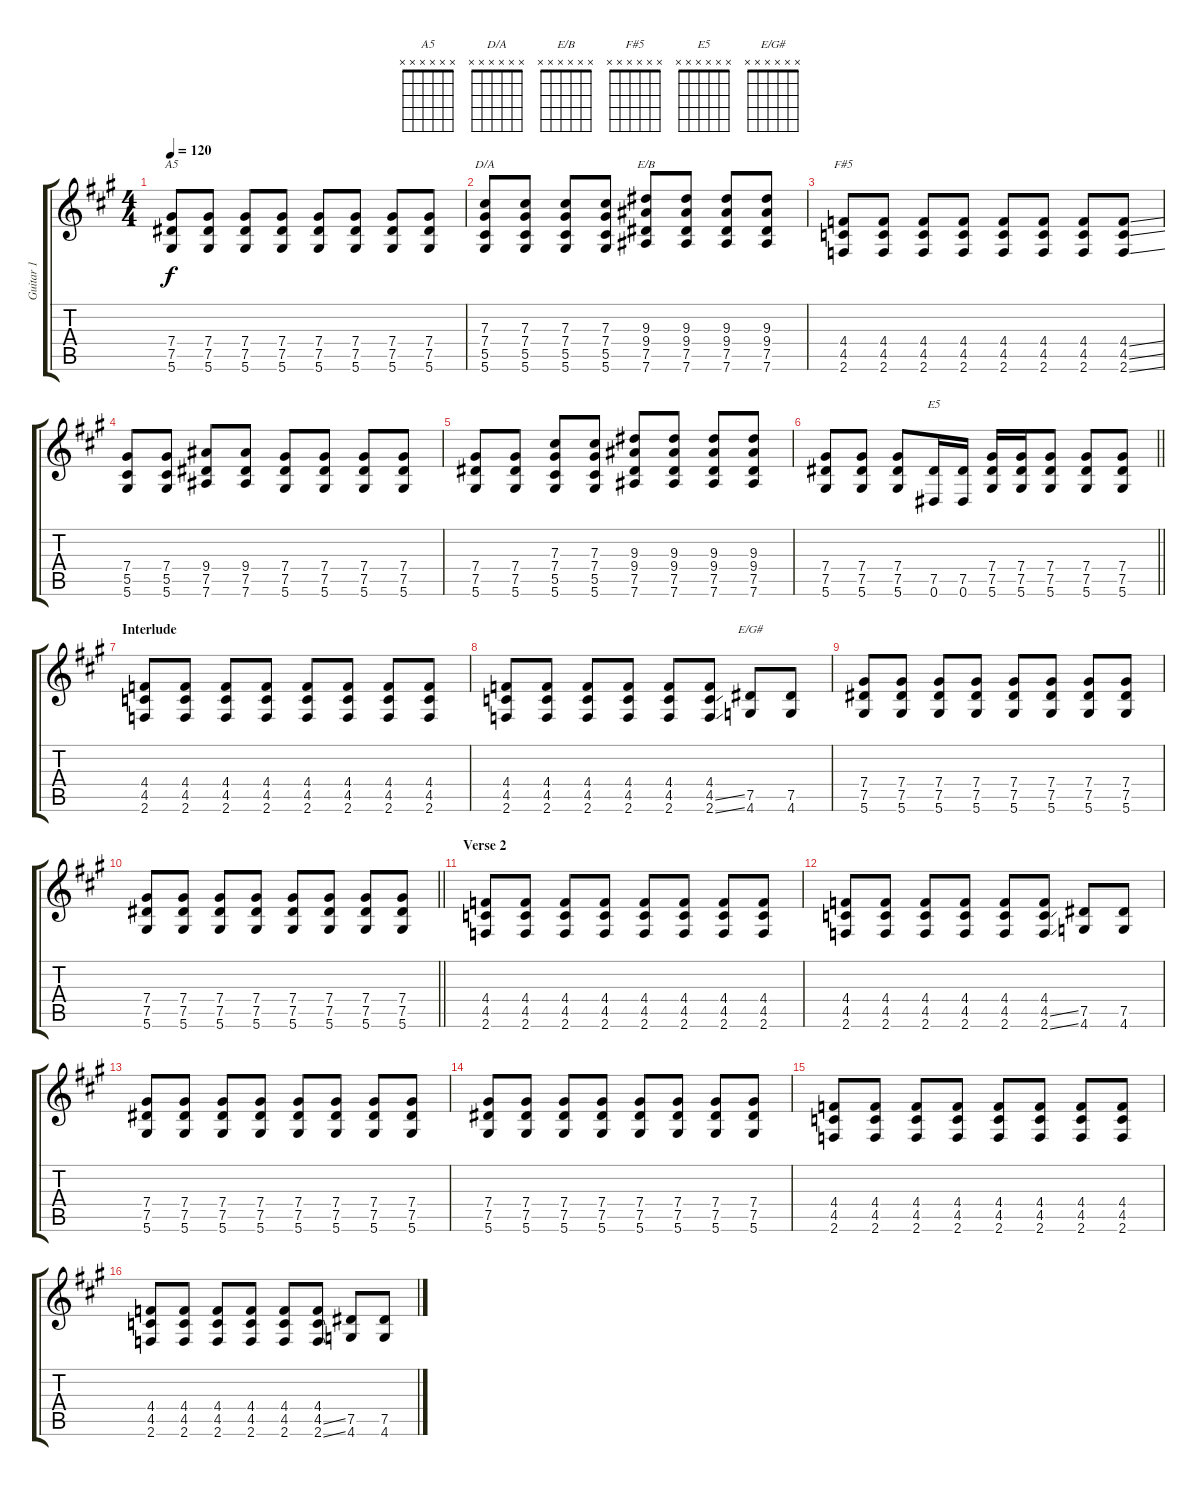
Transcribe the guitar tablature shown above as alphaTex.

\track ("Guitar 1" "Guitar 1") {instrument distortionguitar}
\staff {score tabs}
\tuning (Eb4 Bb3 Gb3 Db3 Ab2 Eb2) {hide}
\chord ("A5" x x x x x x)
\chord ("D/A" x x x x x x)
\chord ("E/B" x x x x x x)
\chord ("F#5" x x x x x x)
\chord ("E5" x x x x x x)
\chord ("E/G#" x x x x x x)
\ts (4 4)
\tempo 120
\clef g2
\ks a
(7.4 7.5 5.6).8{ch "A5" dy f} (7.4 7.5 5.6).8 (7.4 7.5 5.6).8 (7.4 7.5 5.6).8 (7.4 7.5 5.6).8 (7.4 7.5 5.6).8 (7.4 7.5 5.6).8 (7.4 7.5 5.6).8 |
(7.3 7.4 5.5 5.6).8{ch "D/A"} (7.3 7.4 5.5 5.6).8 (7.3 7.4 5.5 5.6).8 (7.3 7.4 5.5 5.6).8 (9.3 9.4 7.5 7.6).8{ch "E/B"} (9.3 9.4 7.5 7.6).8 (9.3 9.4 7.5 7.6).8 (9.3 9.4 7.5 7.6).8 |
(4.4 4.5 2.6).8{ch "F#5"} (4.4 4.5 2.6).8 (4.4 4.5 2.6).8 (4.4 4.5 2.6).8 (4.4 4.5 2.6).8 (4.4 4.5 2.6).8 (4.4 4.5 2.6).8 (4.4{ss} 4.5{ss} 2.6{ss}).8 |
(7.4 5.5 5.6).8 (7.4 5.5 5.6).8 (9.4 7.5 7.6).8 (9.4 7.5 7.6).8 (7.4 7.5 5.6).8 (7.4 7.5 5.6).8 (7.4 7.5 5.6).8 (7.4 7.5 5.6).8 |
(7.4 7.5 5.6).8 (7.4 7.5 5.6).8 (7.3 7.4 5.5 5.6).8 (7.3 7.4 5.5 5.6).8 (9.3 9.4 7.5 7.6).8 (9.3 9.4 7.5 7.6).8 (9.3 9.4 7.5 7.6).8 (9.3 9.4 7.5 7.6).8 |
\barLineRight lightlight
(7.4 7.5 5.6).8 (7.4 7.5 5.6).8 (7.4 7.5 5.6).8 (7.5 0.6).16{ch "E5"} (7.5 0.6).16 (7.4 7.5 5.6).16 (7.4 7.5 5.6).16 (7.4 7.5 5.6).8 (7.4 7.5 5.6).8 (7.4 7.5 5.6).8 |
\section ("" "Interlude")
(4.4 4.5 2.6).8 (4.4 4.5 2.6).8 (4.4 4.5 2.6).8 (4.4 4.5 2.6).8 (4.4 4.5 2.6).8 (4.4 4.5 2.6).8 (4.4 4.5 2.6).8 (4.4 4.5 2.6).8 |
(4.4 4.5 2.6).8 (4.4 4.5 2.6).8 (4.4 4.5 2.6).8 (4.4 4.5 2.6).8 (4.4 4.5 2.6).8 (4.4 4.5{ss} 2.6{ss}).8 (7.5 4.6).8{ch "E/G#"} (7.5 4.6).8 |
(7.4 7.5 5.6).8 (7.4 7.5 5.6).8 (7.4 7.5 5.6).8 (7.4 7.5 5.6).8 (7.4 7.5 5.6).8 (7.4 7.5 5.6).8 (7.4 7.5 5.6).8 (7.4 7.5 5.6).8 |
\barLineRight lightlight
(7.4 7.5 5.6).8 (7.4 7.5 5.6).8 (7.4 7.5 5.6).8 (7.4 7.5 5.6).8 (7.4 7.5 5.6).8 (7.4 7.5 5.6).8 (7.4 7.5 5.6).8 (7.4 7.5 5.6).8 |
\section ("" "Verse 2")
(4.4 4.5 2.6).8 (4.4 4.5 2.6).8 (4.4 4.5 2.6).8 (4.4 4.5 2.6).8 (4.4 4.5 2.6).8 (4.4 4.5 2.6).8 (4.4 4.5 2.6).8 (4.4 4.5 2.6).8 |
(4.4 4.5 2.6).8 (4.4 4.5 2.6).8 (4.4 4.5 2.6).8 (4.4 4.5 2.6).8 (4.4 4.5 2.6).8 (4.4 4.5{ss} 2.6{ss}).8 (7.5 4.6).8 (7.5 4.6).8 |
(7.4 7.5 5.6).8 (7.4 7.5 5.6).8 (7.4 7.5 5.6).8 (7.4 7.5 5.6).8 (7.4 7.5 5.6).8 (7.4 7.5 5.6).8 (7.4 7.5 5.6).8 (7.4 7.5 5.6).8 |
(7.4 7.5 5.6).8 (7.4 7.5 5.6).8 (7.4 7.5 5.6).8 (7.4 7.5 5.6).8 (7.4 7.5 5.6).8 (7.4 7.5 5.6).8 (7.4 7.5 5.6).8 (7.4 7.5 5.6).8 |
(4.4 4.5 2.6).8 (4.4 4.5 2.6).8 (4.4 4.5 2.6).8 (4.4 4.5 2.6).8 (4.4 4.5 2.6).8 (4.4 4.5 2.6).8 (4.4 4.5 2.6).8 (4.4 4.5 2.6).8 |
(4.4 4.5 2.6).8 (4.4 4.5 2.6).8 (4.4 4.5 2.6).8 (4.4 4.5 2.6).8 (4.4 4.5 2.6).8 (4.4 4.5{ss} 2.6{ss}).8 (7.5 4.6).8 (7.5 4.6).8
